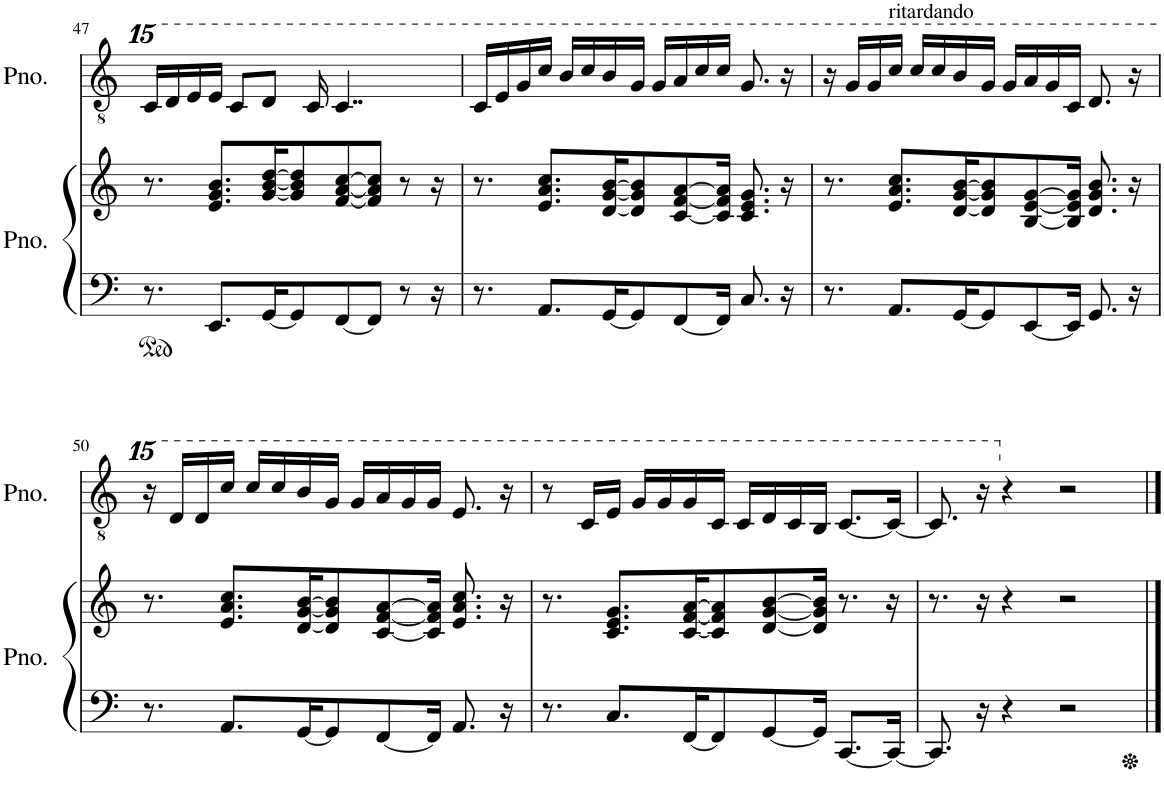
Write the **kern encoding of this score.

**kern	**kern	**kern
*part2	*part2	*part1
*staff3	*staff2	*staff1
*I"Piano	*	*I"Piano
*I'Pno.	*	*I'Pno.
!!LO:PB:g=z
*clefF4	*clefG2	*clefGv2
*k[]	*k[]	*k[]
*M4/4	*M4/4	*M4/4
*met(c)	*met(c)	*met(c)
=47	=47	=47
8.r	8.r	16cc/LL
.	.	16dd/
.	.	16ee/
8.EE/L	8.e/ 8.g/ 8.b/L	16ee/JJ
.	.	8cc/L
[16GG/K	[16g/ [16b/ [16dd/K	8dd/J
8GG/]	8g/] 8b/] 8dd/]	.
.	.	16cc/
[8FF/	[8f/ [8a/ [8cc/	4..cc/
8FF/J]	8f/] 8a/] 8cc/]J	.
8r	8r	.
16r	16r	.
=48	=48	=48
8.r	8.r	16cc/LL
.	.	16ee/
.	.	16gg/
8.AA/L	8.e/ 8.a/ 8.cc/L	16ccc/JJ
.	.	16bb/LL
.	.	16ccc/
[16GG/K	[16d/ [16g/ [16b/K	16bb/
8GG/]	8d/] 8g/] 8b/]	16gg/JJ
.	.	16gg/LL
[8FF/	[8c/ [8f/ [8a/	16aa/
.	.	16ccc/
16FF/Jk]	16c/] 16f/] 16a/]Jk	16ccc/JJ
8.C/	8.c/ 8.e/ 8.g/	8.gg/
16r	16r	16r
=49	=49	=49
8.r	8.r	16r
.	.	16gg/LL
.	.	16gg/
!	!	!LO:TX:a:t=ritardando
8.AA/L	8.e/ 8.a/ 8.cc/L	16ccc/JJ
.	.	16ccc/LL
.	.	16ccc/
[16GG/K	[16d/ [16g/ [16b/K	16bb/
8GG/]	8d/] 8g/] 8b/]	16gg/JJ
.	.	16gg/LL
[8EE/	[8B/ [8e/ [8g/	16aa/
.	.	16gg/
16EE/Jk]	16B/] 16e/] 16g/]Jk	16cc/JJ
8.GG/	8.d/ 8.g/ 8.b/	8.dd/
16r	16r	16r
!!LO:LB:g=z
=50	=50	=50
8.r	8.r	16r
.	.	16dd/LL
.	.	16dd/
8.AA/L	8.e/ 8.a/ 8.cc/L	16ccc/JJ
.	.	16ccc/LL
.	.	16ccc/
[16GG/K	[16d/ [16g/ [16b/K	16bb/
8GG/]	8d/] 8g/] 8b/]	16gg/JJ
.	.	16gg/LL
[8FF/	[8c/ [8f/ [8a/	16aa/
.	.	16gg/
16FF/Jk]	16c/] 16f/] 16a/]Jk	16gg/JJ
8.AA/	8.e/ 8.a/ 8.cc/	8.ee/
16r	16r	16r
=51	=51	=51
8.r	8.r	8r
.	.	16cc/LL
8.C/L	8.c/ 8.e/ 8.g/L	16ee/JJ
.	.	16gg/LL
.	.	16gg/
[16FF/K	[16c/ [16f/ [16a/K	16gg/
8FF/]	8c/] 8f/] 8a/]	16cc/JJ
.	.	16cc/LL
[8GG/	[8d/ [8g/ [8b/	16dd/
.	.	16cc/
16GG/Jk]	16d/] 16g/] 16b/]Jk	16b/JJ
[8.CC/L	8.r	[8.cc/L
16CC/Jk_	16r	16cc/Jk_
=52	=52	=52
8.CC/]	8.r	8.cc/]
16r	16r	16r
4r	4r	4r
2r	2r	2r
==	==	==
*-	*-	*-
